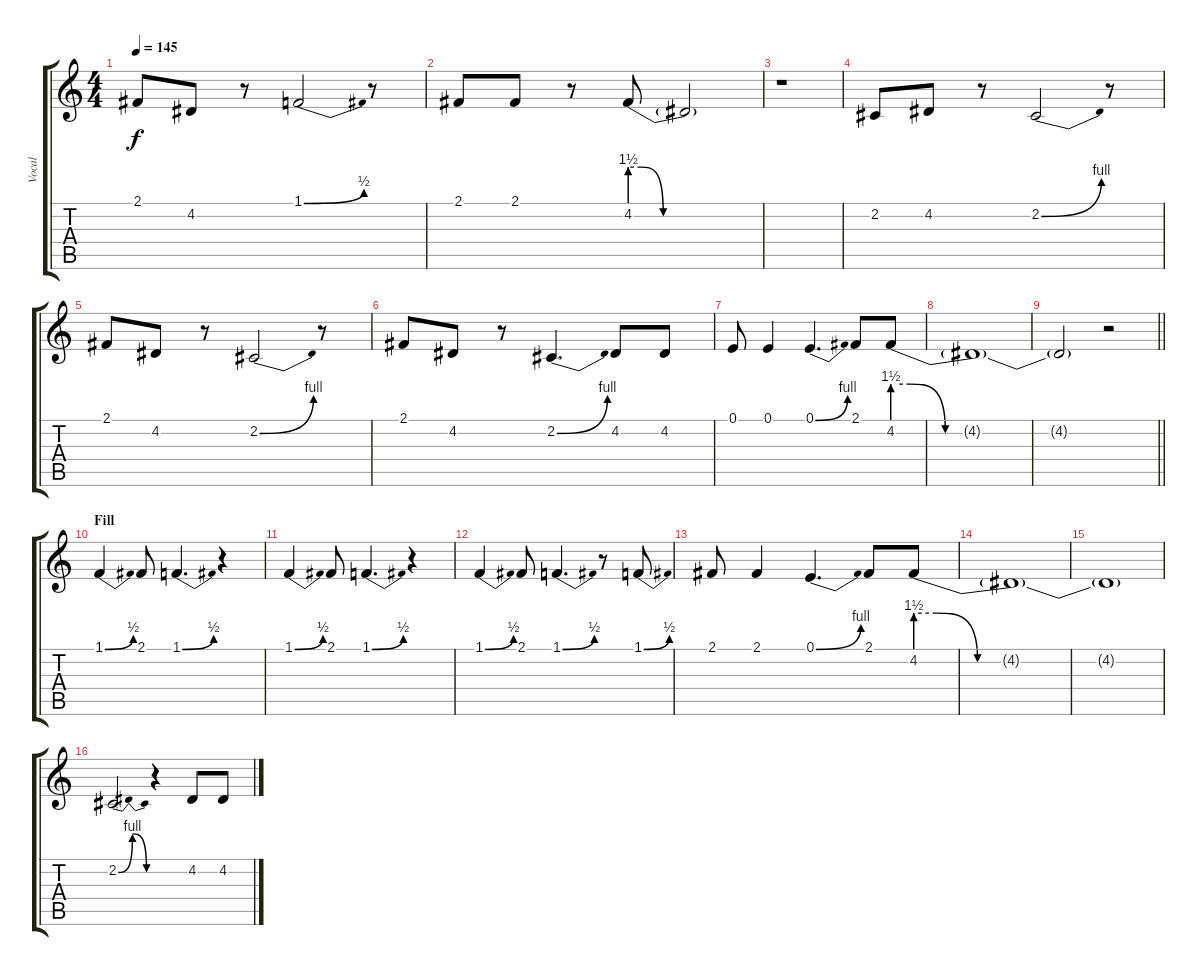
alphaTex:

\track ("Vocal" "Vocal") {instrument trumpet}
\staff {score tabs}
\tuning (E4 B3 G3 D3 A2 E2) {hide}
\ts (4 4)
\tempo 145
\clef g2
\ks c
2.1.8{dy f} 4.2.8 r.8 1.1{be (bend 0 0 60 2)}.2 r.8 |
2.1.8 2.1.8 r.8 4.2{be (custom 0 6 5 6 15 0 30 0 60 0)}.8 4.2{t}.2 |
r.1 |
2.2.8 4.2.8 r.8 2.2{be (bend 0 0 60 4)}.2 r.8 |
2.1.8 4.2.8 r.8 2.2{be (bend 0 0 60 4)}.2 r.8 |
2.1.8 4.2.8 r.8 2.2{be (bend 0 0 60 4)}.4{d} 4.2.8 4.2.8 |
0.1.8 0.1.4 0.1{be (bend 0 0 60 4)}.4{d} 2.1.8 4.2{be (custom 0 6 5 6 15 0 30 0 60 0)}.8 |
4.2{t}.1 |
\barLineRight lightlight
4.2{t}.2 r.2 |
\section ("" "Fill")
1.1{be (bend 0 0 60 2)}.4 2.1.8 1.1{be (bend 0 0 60 2)}.4{d} r.4 |
1.1{be (bend 0 0 60 2)}.4 2.1.8 1.1{be (bend 0 0 60 2)}.4{d} r.4 |
1.1{be (bend 0 0 60 2)}.4 2.1.8 1.1{be (bend 0 0 60 2)}.4{d} r.8 1.1{be (bend 0 0 60 2)}.8 |
2.1.8 2.1.4 0.1{be (bend 0 0 60 4)}.4{d} 2.1.8 4.2{be (custom 0 6 5 6 15 0 30 0 60 0)}.8 |
4.2{t}.1 |
4.2{t}.1 |
2.2{be (bendrelease 0 0 15 4 45 4 60 0)}.2 r.4 4.2.8 4.2.8
